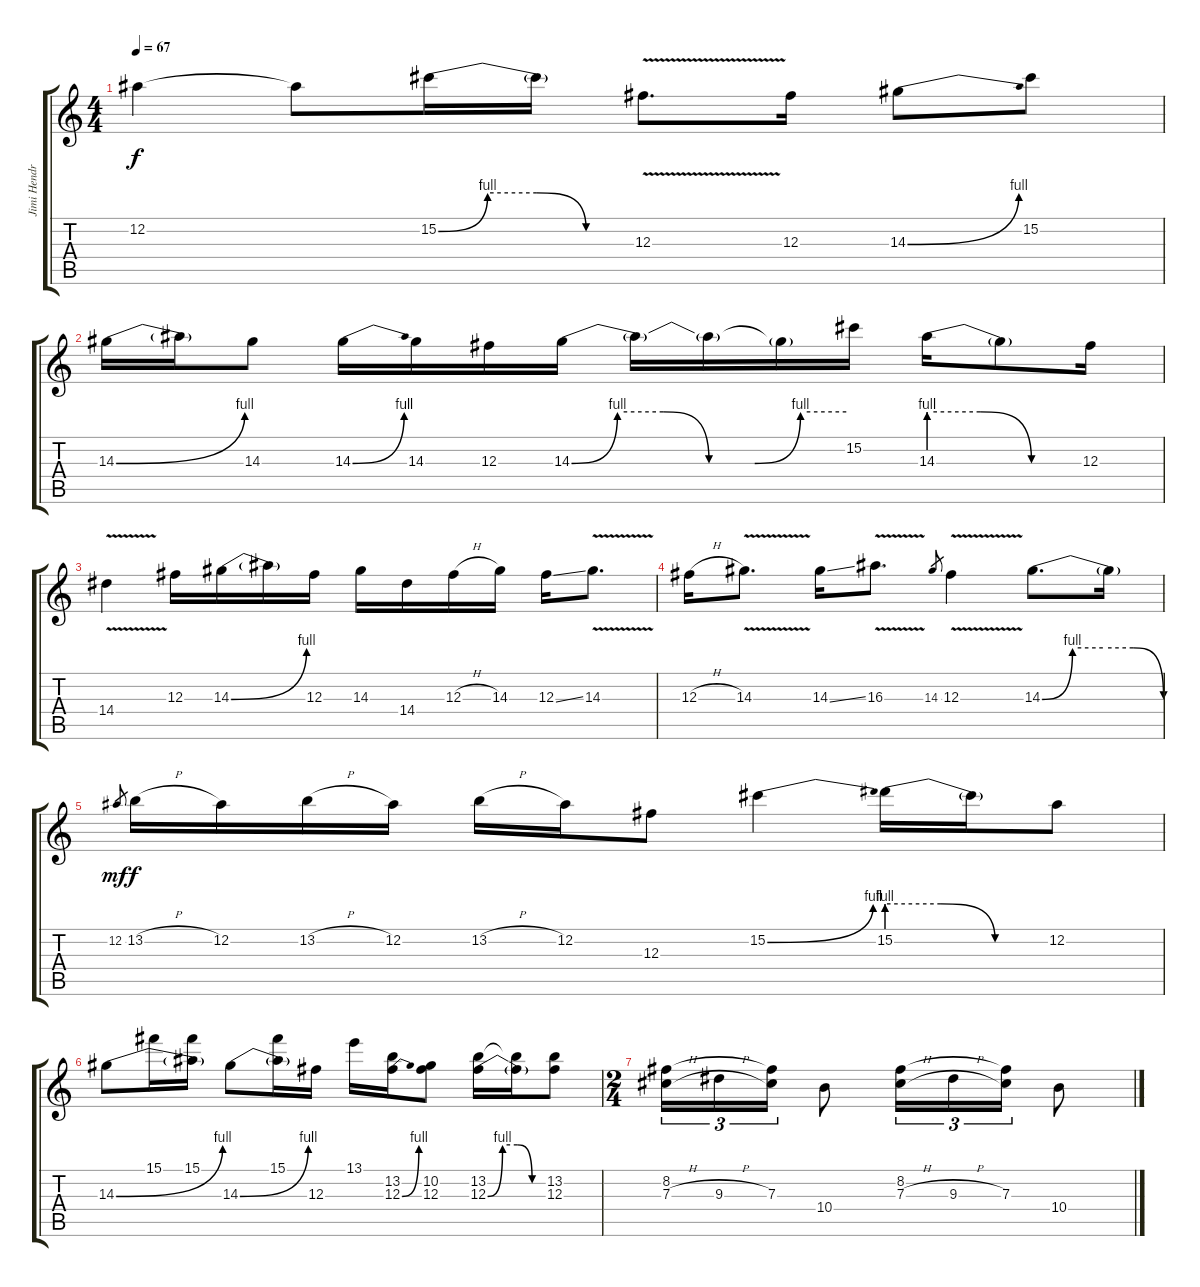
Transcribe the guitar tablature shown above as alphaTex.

\track ("Jimi Hendrix" "Jimi Hendr") {instrument electricguitarclean}
\staff {score tabs}
\tuning (Eb4 Bb3 Gb3 Db3 Ab2 Eb2) {hide}
\ts (4 4)
\tempo 67
\clef g2
\ks c
12.2.4{dy f} 12.2{t}.8 15.2{be (custom 0 0 15 4 30 4 45 0 60 0)}.16 15.2{t}.16 12.3{v}.8{d} 12.3.16 14.3{be (bend 0 0 60 4)}.8 15.2.8 |
14.3{be (bend 0 0 60 4)}.16 14.3{t}.16 14.3.8 14.3{be (bend 0 0 60 4)}.16 14.3.16 12.3.16 14.3{be (custom 0 0 10 4 20 4 30 0 40 0 50 4 60 4)}.16 14.3{t}.16 14.3{t}.16 14.3{t}.16 15.2.16 14.3{be (custom 0 4 20 4 40 0 60 0)}.16 14.3{t}.8 12.3.16 |
14.4{v}.4 12.3.16 14.3{be (bend 0 0 60 4)}.16 14.3{t}.16 12.3.16 14.3.16 14.4.16 12.3{h}.16 14.3.16 12.3{ss}.16 14.3{v}.8{d} |
12.3{h}.16 14.3{v}.8{d} 14.3{ss}.16 16.3{v}.8{d} 14.3.8{gr} 12.3{v}.4 14.3{be (custom 0 0 15 4 30 4 45 4 60 0)}.8{d} 14.3{t}.16 |
12.2.8{gr dy mf} 13.2{h}.16{dy f} 12.2.16 13.2{h}.16 12.2.16 13.2{h}.16 12.2.16 12.3.8 15.2{be (bend 0 0 60 4)}.4 15.2{be (custom 0 4 20 4 40 0 60 0)}.16 15.2{t}.16 12.2.8 |
14.3{be (bend 0 0 60 4)}.8 15.1.16 (15.1 14.3{t}).16 14.3{be (bend 0 0 60 4)}.8 (15.1 14.3{t}).16 12.3.16 13.1.16 (13.2 12.3{be (bend 0 0 60 4)}).16 (10.2 12.3).8 (13.2 12.3{be (custom 0 0 15 4 30 4 45 0 60 0)}).16 (13.2{t} 12.3{t}).16 (13.2 12.3).8 |
\ts (2 4)
(8.2 7.3{h}).16{tu (3 2)} 9.3{h}.16{tu (3 2)} (8.2{t} 7.3).16{tu (3 2)} 10.4.8 (8.2 7.3{h}).16{tu (3 2)} 9.3{h}.16{tu (3 2)} (8.2{t} 7.3).16{tu (3 2)} 10.4.8
